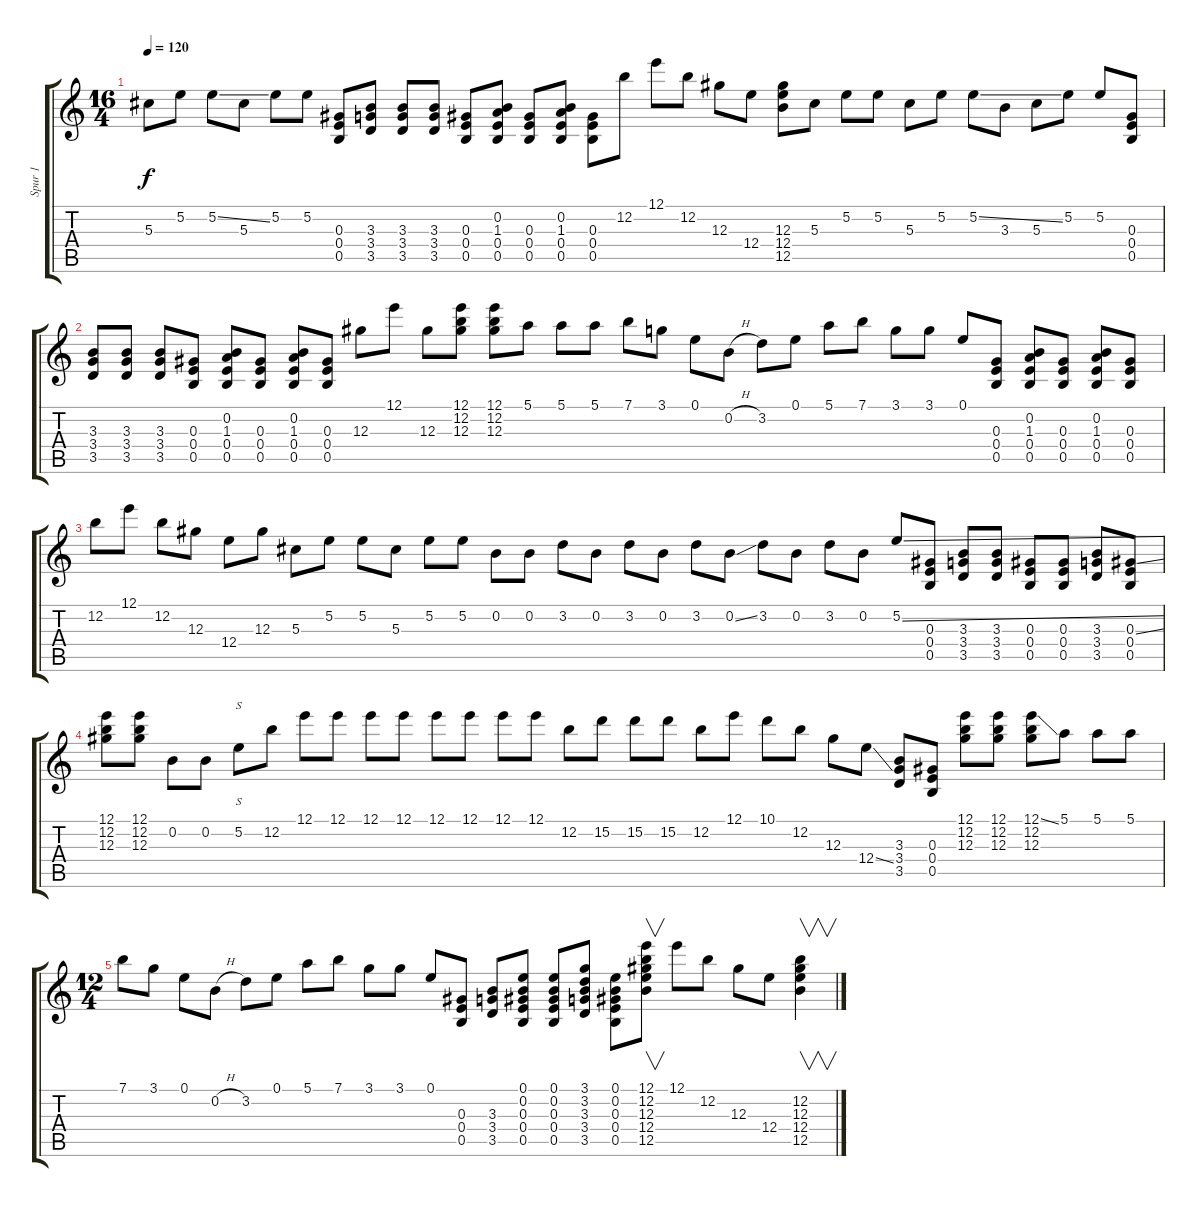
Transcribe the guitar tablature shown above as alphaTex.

\track ("Spur 1" "Spur 1") {instrument acousticguitarsteel}
\staff {score tabs}
\tuning (E4 B3 Ab3 E3 B2 E2) {hide}
\ts (16 4)
\tempo 120
\clef g2
\ks c
5.3.8{dy f} 5.2.8 5.2{ss}.8 5.3.8 5.2.8 5.2.8 (0.3 0.4 0.5).8 (3.3 3.4 3.5).8 (3.3 3.4 3.5).8 (3.3 3.4 3.5).8 (0.3 0.4 0.5).8 (0.2 1.3 0.4 0.5).8 (0.3 0.4 0.5).8 (0.2 1.3 0.4 0.5).8 (0.3 0.4 0.5).8 12.2.8 12.1.8 12.2.8 12.3.8 12.4.8 (12.3 12.4 12.5).8 5.3.8 5.2.8 5.2.8 5.3.8 5.2.8 5.2{ss}.8 3.3.8 5.3.8 5.2.8 5.2.8 (0.3 0.4 0.5).8 |
(3.3 3.4 3.5).8 (3.3 3.4 3.5).8 (3.3 3.4 3.5).8 (0.3 0.4 0.5).8 (0.2 1.3 0.4 0.5).8 (0.3 0.4 0.5).8 (0.2 1.3 0.4 0.5).8 (0.3 0.4 0.5).8 12.3.8 12.1.8 12.3.8 (12.1 12.2 12.3).8 (12.1 12.2 12.3).8 5.1.8 5.1.8 5.1.8 7.1.8 3.1.8 0.1.8 0.2{h}.8 3.2.8 0.1.8 5.1.8 7.1.8 3.1.8 3.1.8 0.1.8 (0.3 0.4 0.5).8 (0.2 1.3 0.4 0.5).8 (0.3 0.4 0.5).8 (0.2 1.3 0.4 0.5).8 (0.3 0.4 0.5).8 |
12.2.8 12.1.8 12.2.8 12.3.8 12.4.8 12.3.8 5.3.8 5.2.8 5.2.8 5.3.8 5.2.8 5.2.8 0.2.8 0.2.8 3.2.8 0.2.8 3.2.8 0.2.8 3.2.8 0.2{ss}.8 3.2.8 0.2.8 3.2.8 0.2.8 5.2{ss}.8 (0.3 0.4 0.5).8 (3.3 3.4 3.5).8 (3.3 3.4 3.5).8 (0.3 0.4 0.5).8 (0.3 0.4 0.5).8 (3.3 3.4 3.5).8 (0.3{ss} 0.4 0.5).8 |
(12.1 12.2 12.3).8 (12.1 12.2 12.3).8 0.2.8 0.2.8 5.2.8{s} 12.2.8 12.1.8 12.1.8 12.1.8 12.1.8 12.1.8 12.1.8 12.1.8 12.1.8 12.2.8 15.2.8 15.2.8 15.2.8 12.2.8 12.1.8 10.1.8 12.2.8 12.3.8 12.4{ss}.8 (3.3 3.4 3.5).8 (0.3 0.4 0.5).8 (12.1 12.2 12.3).8 (12.1 12.2 12.3).8 (12.1{ss} 12.2 12.3).8 5.1.8 5.1.8 5.1.8 |
\ts (12 4)
7.1.8 3.1.8 0.1.8 0.2{h}.8 3.2.8 0.1.8 5.1.8 7.1.8 3.1.8 3.1.8 0.1.8 (0.3 0.4 0.5).8 (3.3 3.4 3.5).8 (0.1 0.2 0.3 0.4 0.5).8 (0.1 0.2 0.3 0.4 0.5).8 (3.1 3.2 3.3 3.4 3.5).8 (0.1 0.2 0.3 0.4 0.5).8 (12.1 12.2 12.3 12.4 12.5).8{v} 12.1.8 12.2.8 12.3.8 12.4.8 (12.2 12.3 12.4 12.5).4{v}
